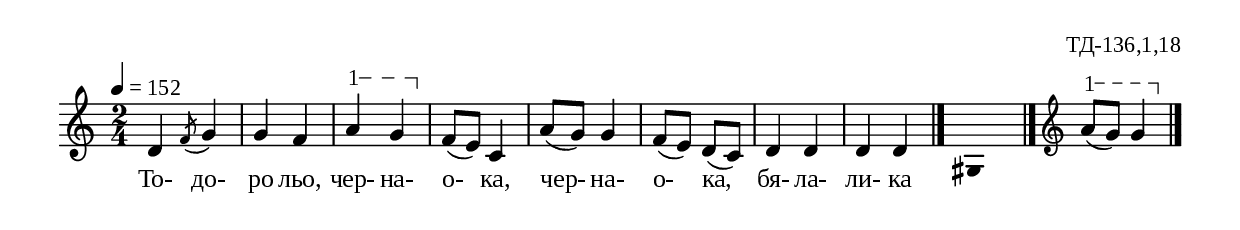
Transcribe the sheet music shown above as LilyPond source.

%{
TD_136_1_18
%}

\include "td-preamble.ly"

\score {
\relative c' {
 \tempo 4 = 152
  \time 2/4
d4  \acciaccatura f8 g4 g f 
\varA
 a\startTextSpan g\stopTextSpan
f8( e) c4 a'8( g) g4 f8( e) d( c) d4 d d d 
 \bar "|." 
 s8 \fixB gis,4 \fixC  s8 
 \bar "|." 
\endm 
\varA
a'8\startTextSpan( g) g4\stopTextSpan
\bar "|." 
}
\addlyrics { То- до- ро льо, чер- на- о- ка, чер- на- о- ка, бя- ла- ли- ка }
%
\layout {
  indent = #0
  line-width = 190\mm
  ragged-right=##f
%%    ragged-last = ##t
}
%
\midi { 
	\context {
		\Score
		tempoWholesPerMinute = #(ly:make-moment 152 4)
		}
	}
}

\header{
  opus = "ТД-136,1,18"
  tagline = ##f
}



